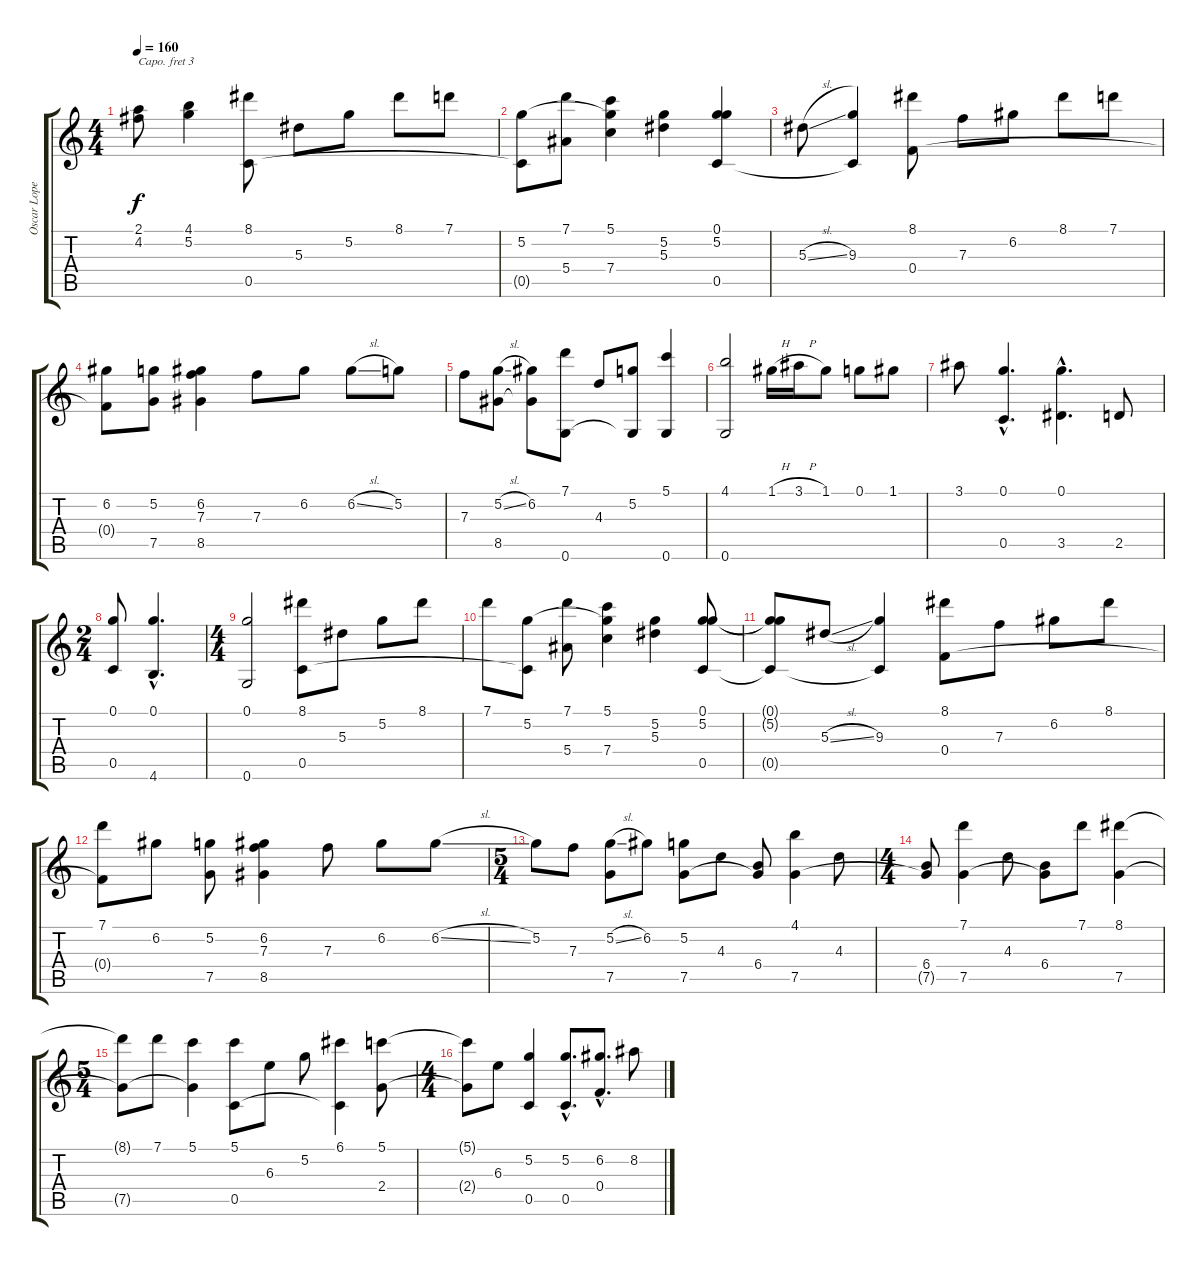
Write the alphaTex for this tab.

\track ("Oscar Lopez" "Oscar Lope") {instrument acousticguitarnylon}
\staff {score tabs}
\capo 3
\tuning (E4 B3 G3 D3 A2 E2) {hide}
\ts (4 4)
\tempo 160
\clef g2
\ks c
(2.1{t} 4.2{t}).8{dy f} (4.1 5.2).4 (8.1 0.5).8 5.3.8 5.2.8 8.1.8 7.1.8 |
(5.2 0.5{t}).8 (7.1 5.4).8 (5.1 5.2{t} 7.4).4 (5.2 5.3).4 (0.1 5.2 0.5).4 |
5.3{sl}.8 (9.3 0.5{t}).4 (8.1 0.4).8 7.3.8 6.2.8 8.1.8 7.1.8 |
(6.2 0.4{t}).8 (5.2 7.5).8 (6.2 7.3 8.5).4 7.3.8 6.2.8 6.2{sl}.8 5.2.8 |
7.3.8 (5.2{sl} 8.5).8 (6.2 8.5{t}).8 (7.1 0.6).8 4.3.8 (5.2 0.6{t}).8 (5.1 0.6).4 |
(4.1 0.6).2 1.1{h}.16 3.1{h}.16 1.1.8 0.1.8 1.1.8 |
3.1.8 (0.1{hac} 0.5{hac}).4{d} (0.1{hac} 3.5{hac}).4{d} 2.5.8 |
\ts (2 4)
(0.1 0.5).8 (0.1{hac} 4.6{hac}).4{d} |
\ts (4 4)
(0.1 0.6).2 (8.1 0.5).8 5.3.8 5.2.8 8.1.8 |
7.1.8 (5.2 0.5{t}).8 (7.1 5.4).8 (5.1 5.2{t} 7.4).4 (5.2 5.3).4 (0.1 5.2 0.5).8 |
(0.1{t} 5.2{t} 0.5{t}).8 5.3{sl}.8 (9.3 0.5{t}).4 (8.1 0.4).8 7.3.8 6.2.8 8.1.8 |
(7.1 0.4{t}).8 6.2.8 (5.2 7.5).8 (6.2 7.3 8.5).4 7.3.8 6.2.8 6.2{sl}.8 |
\ts (5 4)
5.2.8 7.3.8 (5.2{sl} 7.5).8 6.2.8 (5.2 7.5).8 4.3.8 (6.4 7.5{t}).8 (4.1 7.5).4 4.3.8 |
\ts (4 4)
(6.4 7.5{t}).8 (7.1 7.5).4 4.3.8 (6.4 7.5{t}).8 7.1.8 (8.1 7.5).4 |
\ts (5 4)
(8.1{t} 7.5{t}).8 7.1.8 (5.1 7.5{t}).4 (5.1 0.5).8 6.3.8 5.2.8 (6.1 0.5{t}).4 (5.1 2.4).8 |
\ts (4 4)
(5.1{t} 2.4{t}).8 6.3.8 (5.2 0.5).4 (5.2{hac} 0.5{hac}).8{d} (6.2{hac} 0.4{hac}).8{d} 8.2.8
